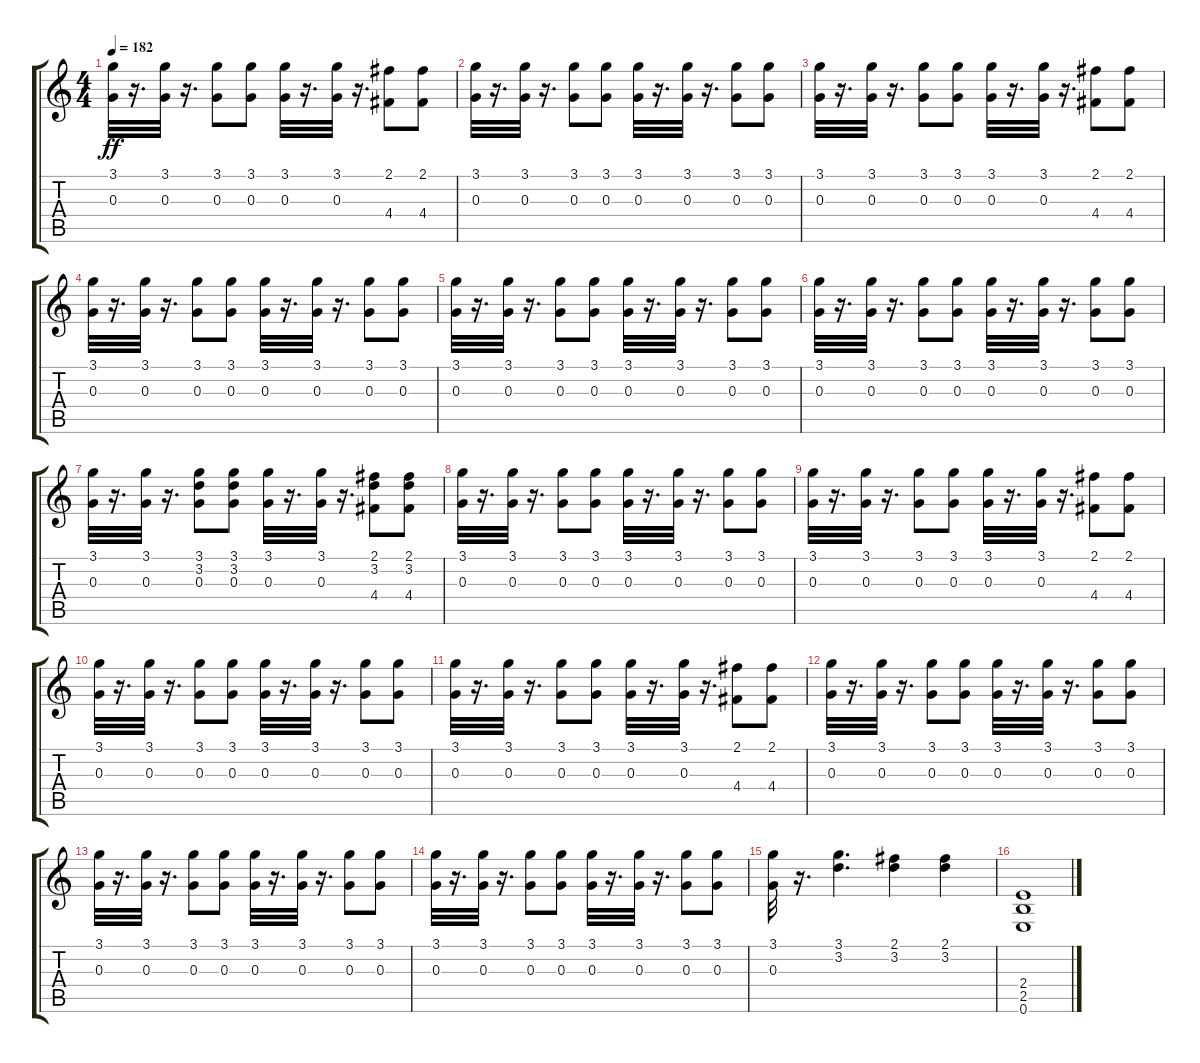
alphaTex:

\track "" {instrument distortionguitar}
\staff {score tabs}
\tuning (E4 B3 G3 D3 A2 E2) {hide}
\ts (4 4)
\tempo 182
\clef g2
\ks c
(3.1 0.3).32{dy ff} r.16{d} (3.1 0.3).32 r.16{d} (3.1 0.3).8 (3.1 0.3).8 (3.1 0.3).32 r.16{d} (3.1 0.3).32 r.16{d} (2.1 4.4).8 (2.1 4.4).8 |
(3.1 0.3).32 r.16{d} (3.1 0.3).32 r.16{d} (3.1 0.3).8 (3.1 0.3).8 (3.1 0.3).32 r.16{d} (3.1 0.3).32 r.16{d} (3.1 0.3).8 (3.1 0.3).8 |
(3.1 0.3).32 r.16{d} (3.1 0.3).32 r.16{d} (3.1 0.3).8 (3.1 0.3).8 (3.1 0.3).32 r.16{d} (3.1 0.3).32 r.16{d} (2.1 4.4).8 (2.1 4.4).8 |
(3.1 0.3).32 r.16{d} (3.1 0.3).32 r.16{d} (3.1 0.3).8 (3.1 0.3).8 (3.1 0.3).32 r.16{d} (3.1 0.3).32 r.16{d} (3.1 0.3).8 (3.1 0.3).8 |
(3.1 0.3).32 r.16{d} (3.1 0.3).32 r.16{d} (3.1 0.3).8 (3.1 0.3).8 (3.1 0.3).32 r.16{d} (3.1 0.3).32 r.16{d} (3.1 0.3).8 (3.1 0.3).8 |
(3.1 0.3).32 r.16{d} (3.1 0.3).32 r.16{d} (3.1 0.3).8 (3.1 0.3).8 (3.1 0.3).32 r.16{d} (3.1 0.3).32 r.16{d} (3.1 0.3).8 (3.1 0.3).8 |
(3.1 0.3).32 r.16{d} (3.1 0.3).32 r.16{d} (3.1 3.2 0.3).8 (3.1 3.2 0.3).8 (3.1 0.3).32 r.16{d} (3.1 0.3).32 r.16{d} (2.1 3.2 4.4).8 (2.1 3.2 4.4).8 |
(3.1 0.3).32 r.16{d} (3.1 0.3).32 r.16{d} (3.1 0.3).8 (3.1 0.3).8 (3.1 0.3).32 r.16{d} (3.1 0.3).32 r.16{d} (3.1 0.3).8 (3.1 0.3).8 |
(3.1 0.3).32 r.16{d} (3.1 0.3).32 r.16{d} (3.1 0.3).8 (3.1 0.3).8 (3.1 0.3).32 r.16{d} (3.1 0.3).32 r.16{d} (2.1 4.4).8 (2.1 4.4).8 |
(3.1 0.3).32 r.16{d} (3.1 0.3).32 r.16{d} (3.1 0.3).8 (3.1 0.3).8 (3.1 0.3).32 r.16{d} (3.1 0.3).32 r.16{d} (3.1 0.3).8 (3.1 0.3).8 |
(3.1 0.3).32 r.16{d} (3.1 0.3).32 r.16{d} (3.1 0.3).8 (3.1 0.3).8 (3.1 0.3).32 r.16{d} (3.1 0.3).32 r.16{d} (2.1 4.4).8 (2.1 4.4).8 |
(3.1 0.3).32 r.16{d} (3.1 0.3).32 r.16{d} (3.1 0.3).8 (3.1 0.3).8 (3.1 0.3).32 r.16{d} (3.1 0.3).32 r.16{d} (3.1 0.3).8 (3.1 0.3).8 |
(3.1 0.3).32 r.16{d} (3.1 0.3).32 r.16{d} (3.1 0.3).8 (3.1 0.3).8 (3.1 0.3).32 r.16{d} (3.1 0.3).32 r.16{d} (3.1 0.3).8 (3.1 0.3).8 |
(3.1 0.3).32 r.16{d} (3.1 0.3).32 r.16{d} (3.1 0.3).8 (3.1 0.3).8 (3.1 0.3).32 r.16{d} (3.1 0.3).32 r.16{d} (3.1 0.3).8 (3.1 0.3).8 |
(3.1 0.3).32 r.16{d} (3.1 3.2).4{d} (2.1 3.2).4 (2.1 3.2).4 |
(2.4 2.5 0.6).1
